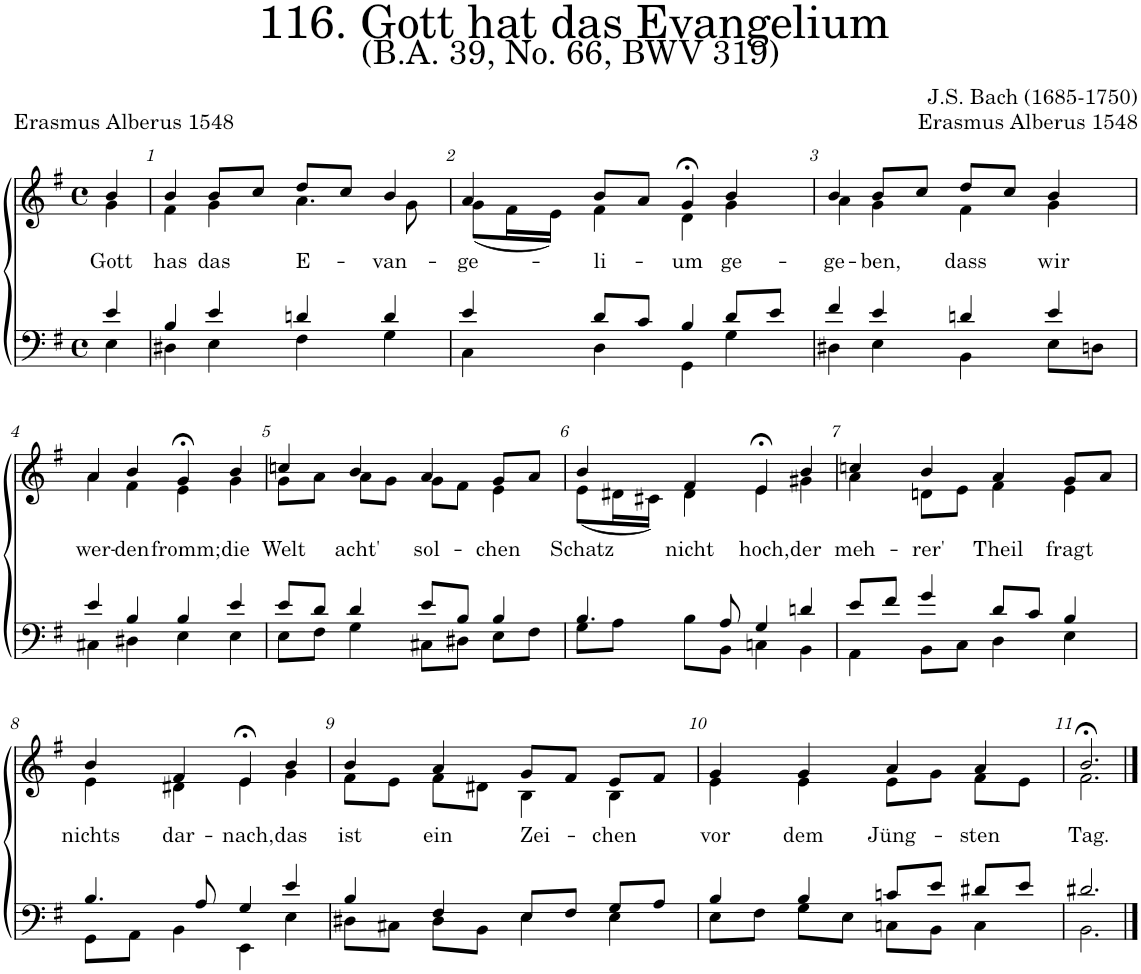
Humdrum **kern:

**kern	**kern	**text
*part2	*part1	*part1
*staff2	*staff1	*staff1
*I"Tenor/Bass	*I"Soprano/Alto	*
*clefF4	*clefG2	*
*k[f#]	*k[f#]	*
*M4/4	*M4/4	*
*met(c)	*met(c)	*
=	=	=
*^	*	*
!	!	!	!LO:LY:b
*	*	*^	*
4e/	4E\	4b/	4g\	Gott
=1	=1	=1	=1	=1
!	!	!	!	!LO:LY:b
4B/	4D#X\	4b/	4f#\	has
!	!	!	!	!LO:LY:b
4e/	4E\	8b/L	4g\	das
.	.	8cc/J	.	.
!	!	!	!	!LO:LY:b
4dn/	4F#\	8dd/L	4.a\	E-
.	.	8cc/J	.	.
!	!	!	!	!LO:LY:b
4d/	4G\	4b/	.	-van-
.	.	.	8g\	.
=2	=2	=2	=2	=2
!	!	!	!	!LO:LY:b
4e/	4C\	4a/	(8g;\L	-ge-
.	.	.	16f#\L	.
.	.	.	16e\JJ)	.
!	!	!	!	!LO:LY:b
8d/L	4D\	8b/L	4f#\	-li-
8c/J	.	8a/J	.	.
!	!	!	!	!LO:LY:b
4B/	4GG\	4g;<,/	4d\	-um
!	!	!	!	!LO:LY:b
8d/L	4G\	4b/	4g\	ge-
8e/J	.	.	.	.
=3	=3	=3	=3	=3
!	!	!	!	!LO:LY:b
4f#/	4D#X\	4b;</	4a\	-ge-
!	!	!	!	!LO:LY:b
4e/	4E\	8b/L	4g\	-ben,
.	.	8cc/J	.	.
!	!	!	!	!LO:LY:b
4dn/	4BB\	8dd/L	4f#\	dass
.	.	8cc/J	.	.
!	!	!	!	!LO:LY:b
4e/	8E\L	4b/	4g\	wir
.	8Dn\J	.	.	.
!!LO:LB:g=z	!!
=4	=4	=4	=4	=4
!	!	!	!	!LO:LY:b
4e/	4C#X\	4a/	4a\	wer-
!	!	!	!	!LO:LY:b
4B/	4D#X\	4b/	4f#\	-den
!	!	!	!	!LO:LY:b
4B/	4E\	4g;<,/	4e\	fromm;
!	!	!	!	!LO:LY:b
4e/	4E\	4b;</	4g\	die
=5	=5	=5	=5	=5
!	!	!	!	!LO:LY:b
8e/L	8E\L	4ccn/	8g\L	Welt
8d/J	8F#\J	.	8a\J	.
!	!	!	!	!LO:LY:b
4d/	4G\	4b/	8a\L	acht'
.	.	.	8g\J	.
!	!	!	!	!LO:LY:b
8e/L	8C#X\L	4a/	8g\L	sol-
8B/J	8D#X\J	.	8f#\J	.
!	!	!	!	!LO:LY:b
4B/	8E\L	8g/L	4e\	-chen
.	8F#\J	8a/J	.	.
=6	=6	=6	=6	=6
!	!	!	!	!LO:LY:b
4.B/	8G\L	4b/	(8e;\L	Schatz
.	8A\J	.	16d#X;\L	.
.	.	.	16c#X\JJ)	.
!	!	!	!	!LO:LY:b
.	8B\L	4f#/	4d#\	nicht
8A/	8BB\J	.	.	.
!	!	!	!	!LO:LY:b
4G/	4Cn\	4e;<,/	4e\	hoch,
!	!	!	!	!LO:LY:b
4dn/	4BB\	4b/	4g#X\	der
=7	=7	=7	=7	=7
!	!	!	!	!LO:LY:b
8e/L	4AA\	4ccn/	4a\	meh-
8f#/J	.	.	.	.
!	!	!	!	!LO:LY:b
4g/	8BB\L	4b/	8dn\L	-rer'
.	8C\J	.	8e\J	.
!	!	!	!	!LO:LY:b
8d/L	4D\	4a/	4f#\	Theil
8c/J	.	.	.	.
!	!	!	!	!LO:LY:b
4B/	4E\	8g/L	4e\	fragt
.	.	8a/J	.	.
!!LO:LB:g=z	!!
=8	=8	=8	=8	=8
!	!	!	!	!LO:LY:b
4.B/	8GG\L	4b/	4e\	nichts
.	8AA\J	.	.	.
!	!	!	!	!LO:LY:b
.	4BB\	4f#/	4d#X\	dar-
8A/	.	.	.	.
!	!	!	!	!LO:LY:b
4G/	4EE\	4e;<,/	4e\	-nach,
!	!	!	!	!LO:LY:b
4e/	4E\	4b/	4g\	das
=9	=9	=9	=9	=9
!	!	!	!	!LO:LY:b
4B/	8D#X\L	4b/	8f#\L	ist
.	8C#X\J	.	8e\J	.
!	!	!	!	!LO:LY:b
4F#/	8D#\L	4a/	8f#\L	ein
.	8BB\J	.	8d#X\J	.
!	!	!	!	!LO:LY:b
8E/L	4E\	8g/L	4B\	Zei-
8F#/J	.	8f#/J	.	.
!	!	!	!	!LO:LY:b
8G/L	4E\	8e/L	4B\	-chen
8A/J	.	8f#/J	.	.
=10	=10	=10	=10	=10
!	!	!	!	!LO:LY:b
4B/	8E\L	4g/	4e\	vor
.	8F#\J	.	.	.
!	!	!	!	!LO:LY:b
4B/	8G\L	4g/	4e\	dem
.	8E\J	.	.	.
!	!	!	!	!LO:LY:b
8cn/L	8Cn\L	4a/	8e\L	Jüng-
8e/J	8BB\J	.	8g\J	.
!	!	!	!	!LO:LY:b
8d#X/L	4C\	4a/	8f#\L	-sten
8e/J	.	.	8e\J	.
=11	=11	=11	=11	=11
!	!	!	!	!LO:LY:b
2.d#X/	2.BB\	2.b;</	2.f#\	Tag.
*v	*v	*	*	*
*	*v	*v	*
==	==	==
*-	*-	*-
